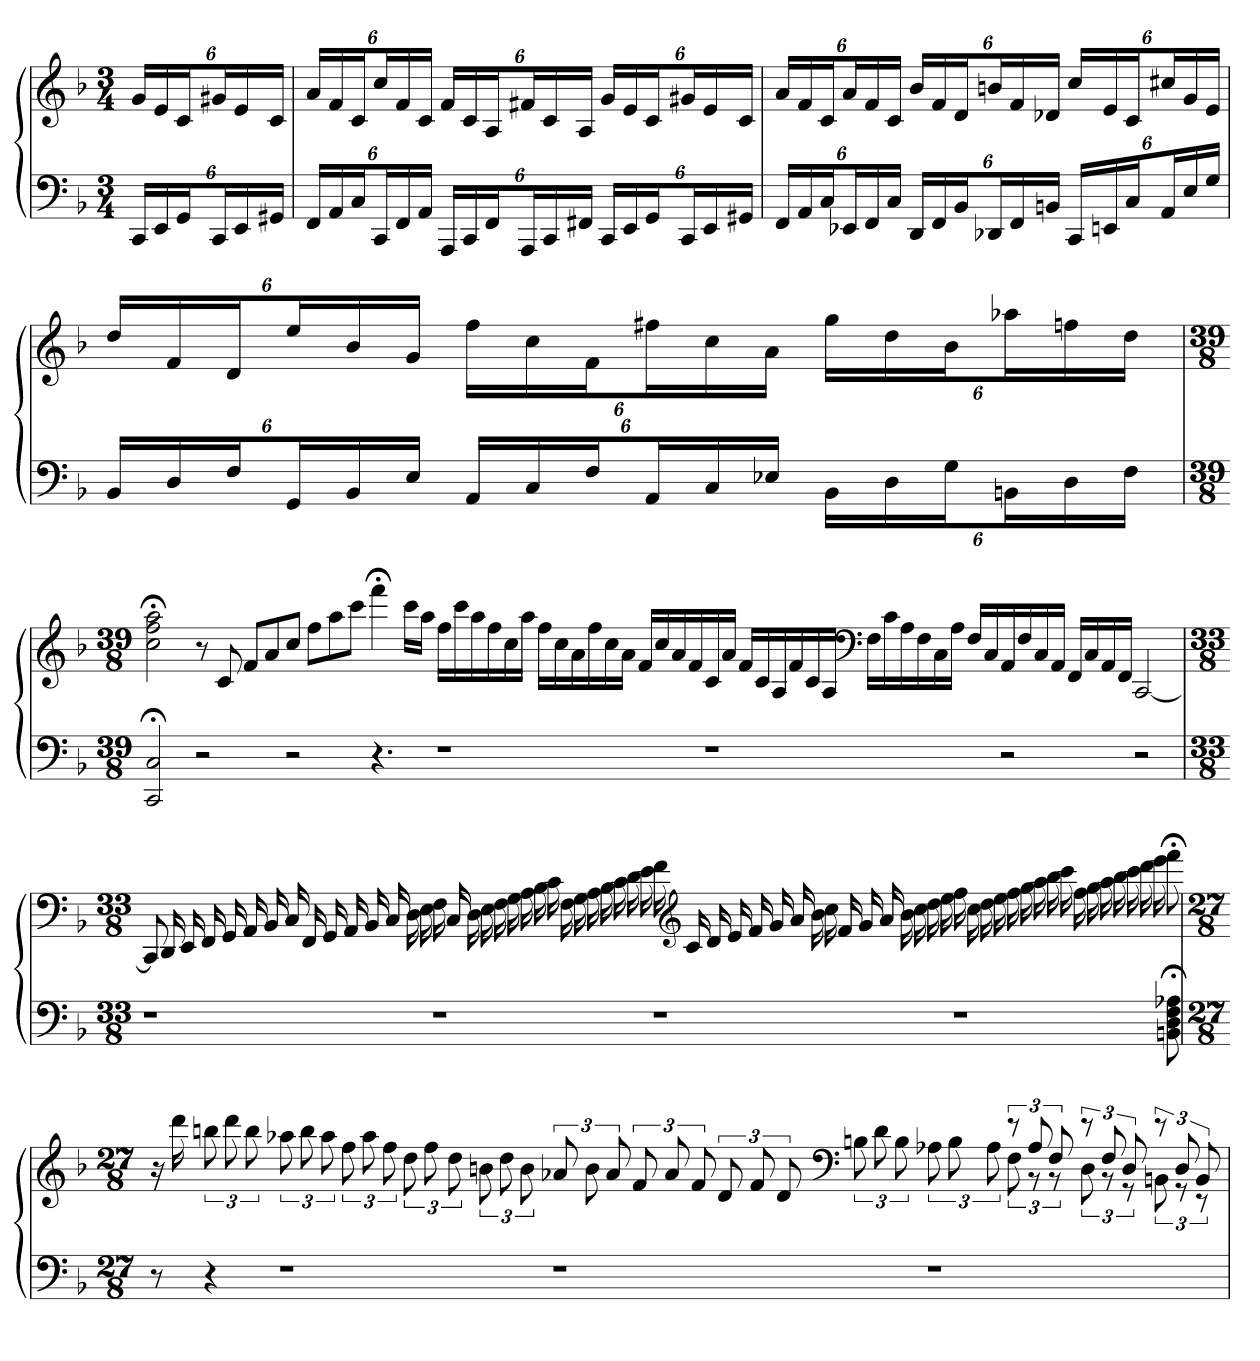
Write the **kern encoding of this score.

**kern	**kern
*part1	*part1
*staff2	*staff1
*clefF4	*clefG2
*k[b-]	*k[b-]
*M3/4	*M3/4
=	=
24CCLL	24gLL
24EE	24e
24GGJ	24cJ
24CCL	24g#XL
24EE	24e
24GG#XJJ	24cJJ
=	=
24FFLL	24aLL
24AA	24f
24CJ	24cJ
24CCL	24ccL
24FF	24f
24AAJJ	24cJJ
24AAALL	24fLL
24CC	24c
24FFJ	24AJ
24AAAL	24f#XL
24CC	24c
24FF#XJJ	24AJJ
24CCLL	24gLL
24EE	24e
24GGJ	24cJ
24CCL	24g#XL
24EE	24e
24GG#XJJ	24cJJ
=	=
24FFLL	24aLL
24AA	24f
24CJ	24cJ
24EE-XL	24aL
24FF	24f
24CJJ	24cJJ
24DDLL	24b-LL
24FF	24f
24BB-J	24dJ
24DD-XL	24bnL
24FF	24f
24BBnJJ	24d-XJJ
24CCLL	24ccLL
24EEn	24e
24CJ	24cJ
24AAL	24cc#XL
24E	24g
24GJJ	24eJJ
=	=
24BB-LL	24ddLL
24D	24f
24FJ	24dJ
24GGL	24eeL
24BB-	24b-
24EJJ	24gJJ
24AALL	24ffLL
24C	24cc
24FJ	24fJ
24AAL	24ff#XL
24C	24cc
24E-XJJ	24aJJ
24BB-LL	24ggLL
24D	24dd
24GJ	24b-J
24BBnL	24aa-XL
24D	24ffn
24FJJ	24ddJJ
=	=
*M39/8	*M39/8
2CC;< 2C;<	2cc;< 2ff;< 2aa;<
2r	8r
.	8c
.	8fL
.	8a
2r	8ccJ
.	8ffL
.	8aa
.	8cccJ
4.r	4fff;<
.	16cccLL
.	16aaJJ
1r	16ffLL
.	16ccc
.	16aa
.	16ff
.	16cc
.	16aaJJ
.	16ffLL
.	16cc
.	16a
.	16ff
.	16cc
.	16aJJ
.	16fLL
.	16cc
.	16a
.	16f
1r	16c
.	16aJJ
.	16fLL
.	16c
.	16A
.	16f
.	16c
.	16AJJ
*	*clefF4
.	16FLL
.	16c
.	16A
.	16F
.	16C
.	16AJJ
.	16FLL
.	16C
2r	16AA
.	16F
.	16C
.	16AAJJ
.	16FFLL
.	16C
.	16AA
.	16FFJJ
2r	[2CC
=	=
*M33/8	*M33/8
1r	8CC]
.	16DD
.	16EE
.	16FF
.	16GG
.	16AA
.	16BB-
.	16C
.	16FF
.	16GG
.	16AA
.	16BB-
.	16C
.	16D
.	16E
1r	16F
.	16C
.	16D
.	16E
.	16F
.	16G
.	16A
.	16B-
.	16c
.	16F
.	16G
.	16A
.	16B-
.	16c
.	16d
.	16e
1r	16f
*	*clefG2
.	16c
.	16d
.	16e
.	16f
.	16g
.	16a
.	16b-
.	16cc
.	16f
.	16g
.	16a
.	16b-
.	16cc
.	16dd
.	16ee
1r	16ff
.	16cc
.	16dd
.	16ee
.	16ff
.	16gg
.	16aa
.	16bb-
.	16ccc
.	16ff
.	16gg
.	16aa
.	16bb-
.	16ccc
.	16ddd
.	16eee
8BBn;< 8D;< 8F;< 8A-X;<	8fff;<
=	=
*M27/8	*M27/8
*	*^
8r	16r	1ryy
.	16ddd	.
4r	12bbn	.
.	12ddd	.
.	12bb	.
1r	12aa-X	.
.	12bb	.
.	12aa-	.
.	12ff	.
.	12aa-	.
.	12ff	.
.	12dd	.
.	12ff	.
.	.	1ryy
.	12dd	.
.	12bn	.
.	12dd	.
.	12b	.
1r	12a-X	.
.	12b	.
.	12a-	.
.	12f	.
.	12a-	.
.	12f	.
.	12d	.
.	12f	.
.	.	2ryy
.	12d	.
*	*clefF4	*
.	12Bn	.
.	12d	.
.	12B	.
1r	12A-X	.
.	12B	.
.	.	8ryy
.	12A-	.
.	12r	12F
.	12A-	12r
.	12F	12r
.	12r	12D
.	12F	12r
.	12D	12r
.	12r	12BBn
.	12D	12r
.	12BB	12r
*	*v	*v
=	=
*-	*-
